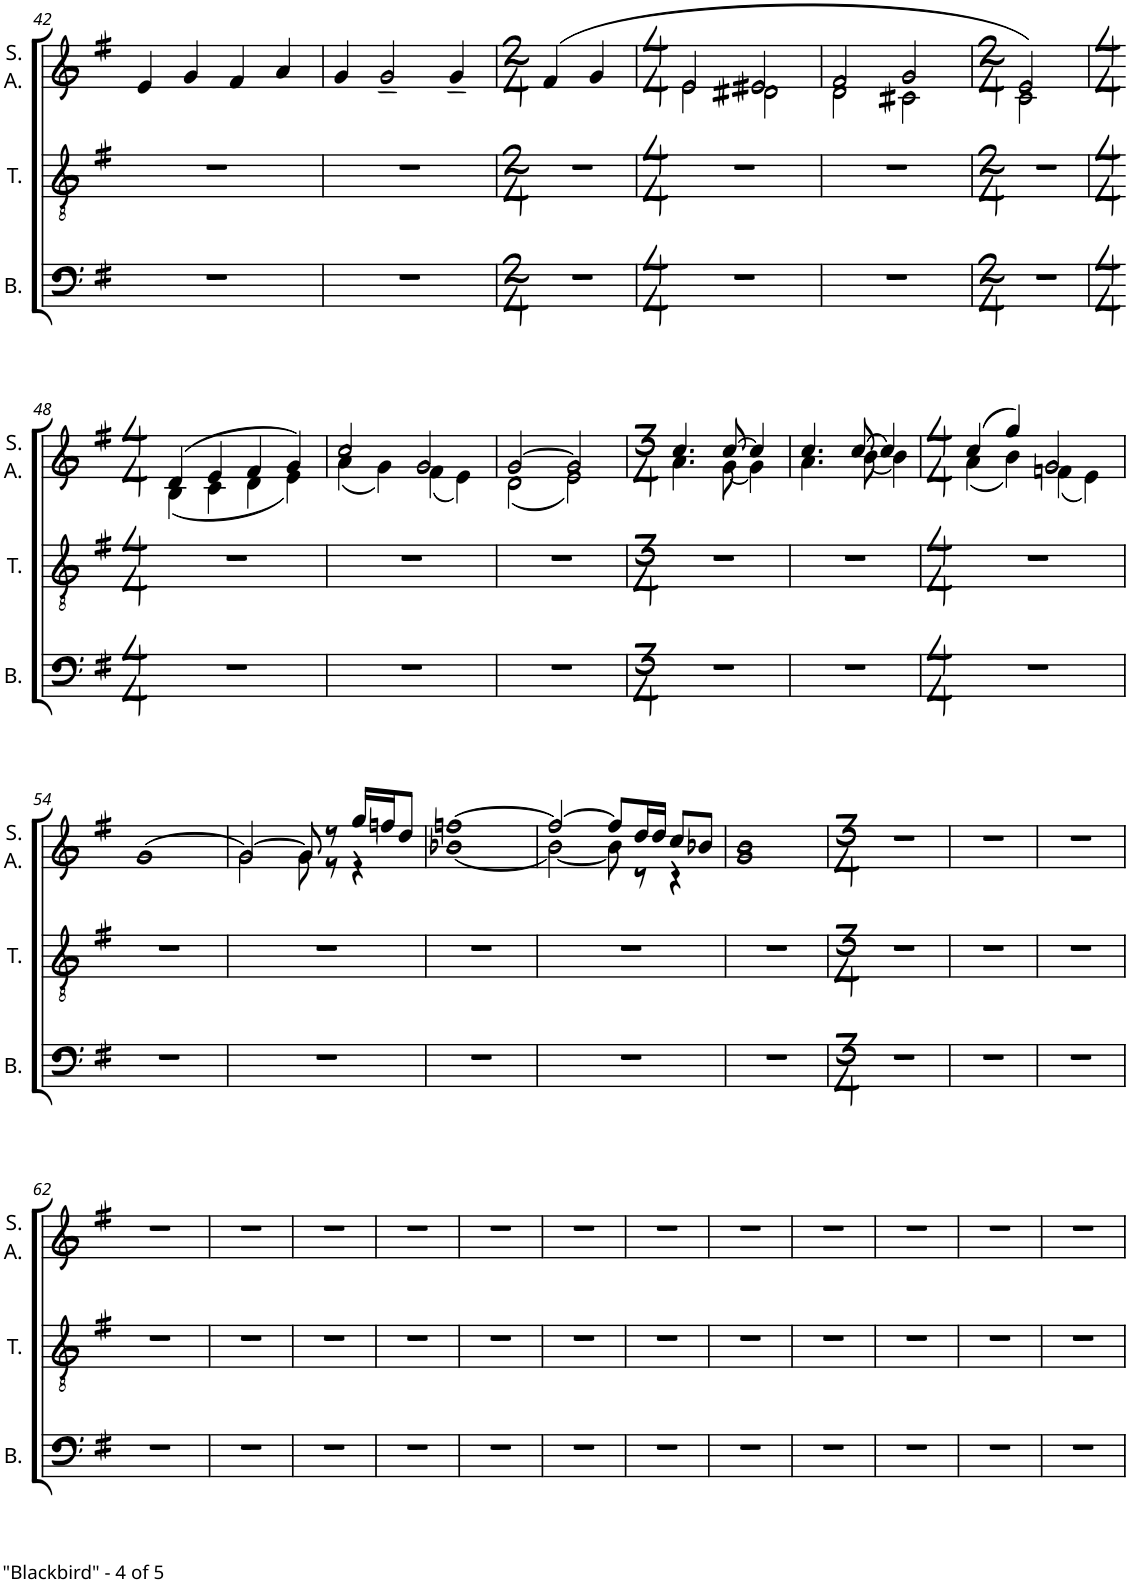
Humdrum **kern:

**kern	**kern	**kern
*part3	*part2	*part1
*staff3	*staff2	*staff1
*I"Bass	*I"Tenor	*I"Soprano Alto
*I'B.	*I'T.	*I'S. A.
!!LO:PB:g=z
*clefF4	*clefGv2	*clefG2
*k[f#]	*k[f#]	*k[f#]
*M4/4	*M4/4	*M4/4
=42	=42	=42
1r	1r	4e/
.	.	4g/
.	.	4f#/
.	.	4a/
=43	=43	=43
1r	1r	4g/
.	.	2g~/
.	.	4g~/
=44	=44	=44
*M2/4	*M2/4	*M2/4
2r	2r	(4f#/
.	.	4g/
=45	=45	=45
*M4/4	*M4/4	*M4/4
*	*	*^
1r	1r	2e/	2e\
.	.	2e#X/	2d#X\
=46	=46	=46	=46
1r	1r	2f#/	2d\
.	.	2g/	2c#X\
=47	=47	=47	=47
*M2/4	*M2/4	*M2/4	*
2r	2r	2e/)	2c\
!!LO:LB:g=z	!!
=48	=48	=48	=48
*M4/4	*M4/4	*M4/4	*
1r	1r	(4d/	(4B\
.	.	4e/	4c\
.	.	4f#/	4d\
.	.	4g/)	4e\)
=49	=49	=49	=49
1r	1r	2cc/	(4a\
.	.	.	4g\)
.	.	2g/	(4f#\
.	.	.	4e\)
=50	=50	=50	=50
1r	1r	[2g/	(2d\
.	.	2g/]	2e\)
=51	=51	=51	=51
*M3/4	*M3/4	*M3/4	*
2.r	2.r	4.cc/	4.a\
.	.	[8cc/	[8g\
.	.	4cc/]	4g\]
=52	=52	=52	=52
2.r	2.r	4.cc/	4.a\
.	.	[8cc/	[8b\
.	.	4cc/]	4b\]
=53	=53	=53	=53
*M4/4	*M4/4	*M4/4	*
1r	1r	(4cc/	(4a\
.	.	4gg/)	4b\)
.	.	2g/	(4fn\
.	.	.	4e\)
*	*	*v	*v
!!LO:LB:g=z
=54	=54	=54
1r	1r	[1g
=55	=55	=55
*	*	*^
1r	1r	2g/_	2g\
.	.	8g/]	8g\
.	.	8r	8r
.	.	16gg/LL	4r
.	.	16ffn/J	.
.	.	8dd/J	.
=56	=56	=56	=56
1r	1r	[1ffn	[1b-X
=57	=57	=57	=57
1r	1r	2ff/_	2b-\_
.	.	8ff/L]	8b-\]
.	.	16dd/L	8r
.	.	16dd/JJ	.
.	.	8cc/L	4r
.	.	8b-X/J	.
=58	=58	=58	=58
1r	1r	1b	1g
*	*	*v	*v
=59	=59	=59
*M3/4	*M3/4	*M3/4
2.r	2.r	2.r
=60	=60	=60
2.r	2.r	2.r
=61	=61	=61
2.r	2.r	2.r
!!LO:LB:g=z
=62	=62	=62
2.r	2.r	2.r
=63	=63	=63
2.r	2.r	2.r
=64	=64	=64
2.r	2.r	2.r
=65	=65	=65
2.r	2.r	2.r
=66	=66	=66
2.r	2.r	2.r
=67	=67	=67
2.r	2.r	2.r
=68	=68	=68
2.r	2.r	2.r
=69	=69	=69
2.r	2.r	2.r
=70	=70	=70
2.r	2.r	2.r
=71	=71	=71
2.r	2.r	2.r
=72	=72	=72
2.r	2.r	2.r
=73	=73	=73
2.r	2.r	2.r
=	=	=
*-	*-	*-
